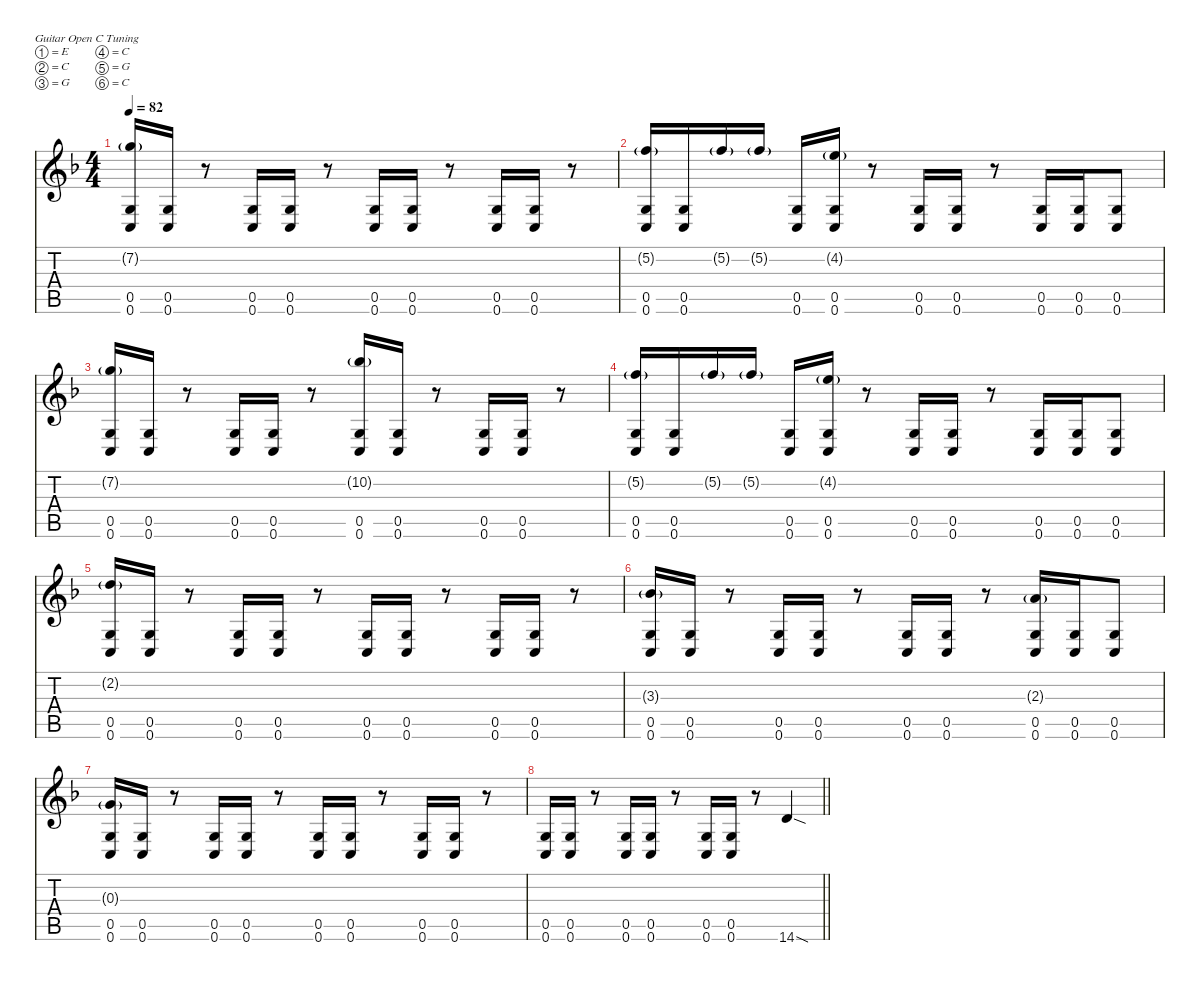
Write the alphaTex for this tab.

\defaultSystemsLayout 4
\hideDynamics
\bracketExtendMode nobrackets
\singleTrackTrackNamePolicy hidden
\multiTrackTrackNamePolicy hidden
\firstSystemTrackNameMode fullname
\firstSystemTrackNameOrientation horizontal
\otherSystemsTrackNameOrientation horizontal
\track ("Guitar 1" "dist.guit.") {defaultSystemsLayout 4 instrument distortionguitar}
\staff {score tabs}
\tuning (E4 C4 G3 C3 G2 C2)
\ts (4 4)
\tempo 82
\clef g2
\ks dminor
(7.2{g acc forcenatural} 0.5{acc forcenatural} 0.6{acc forcenatural}).16{dy f beam Up} (0.5{acc forcenatural} 0.6{acc forcenatural}).16{beam Up} r.8{beam Up} (0.5{acc forcenatural} 0.6{acc forcenatural}).16{beam Up} (0.5{acc forcenatural} 0.6{acc forcenatural}).16{beam Up} r.8{beam Up} (0.5{acc forcenatural} 0.6{acc forcenatural}).16{beam Up} (0.5{acc forcenatural} 0.6{acc forcenatural}).16{beam Up} r.8{beam Up} (0.5{acc forcenatural} 0.6{acc forcenatural}).16{beam Up} (0.5{acc forcenatural} 0.6{acc forcenatural}).16{beam Up} r.8{beam Up} |
(5.2{g acc forcenatural} 0.5{acc forcenatural} 0.6{acc forcenatural}).16{beam Up} (0.5{acc forcenatural} 0.6{acc forcenatural}).16{beam Up} 5.2{g acc forcenatural}.16{dy mf beam Up} 5.2{g acc forcenatural}.16{beam Up} (0.5{acc forcenatural} 0.6{acc forcenatural}).16{dy f beam Up} (4.2{g acc forcenatural} 0.5{acc forcenatural} 0.6{acc forcenatural}).16{beam Up} r.8{beam Up} (0.5{acc forcenatural} 0.6{acc forcenatural}).16{beam Up} (0.5{acc forcenatural} 0.6{acc forcenatural}).16{beam Up} r.8{beam Up} (0.5{acc forcenatural} 0.6{acc forcenatural}).16{beam Up} (0.5{acc forcenatural} 0.6{acc forcenatural}).16{beam Up} (0.5{acc forcenatural} 0.6{acc forcenatural}).8{beam Up} |
(7.2{g acc forcenatural} 0.5{acc forcenatural} 0.6{acc forcenatural}).16{beam Up} (0.5{acc forcenatural} 0.6{acc forcenatural}).16{beam Up} r.8{beam Up} (0.5{acc forcenatural} 0.6{acc forcenatural}).16{beam Up} (0.5{acc forcenatural} 0.6{acc forcenatural}).16{beam Up} r.8{beam Up} (10.2{g acc b} 0.5{acc forcenatural} 0.6{acc forcenatural}).16{beam Up} (0.5{acc forcenatural} 0.6{acc forcenatural}).16{beam Up} r.8{beam Up} (0.5{acc forcenatural} 0.6{acc forcenatural}).16{beam Up} (0.5{acc forcenatural} 0.6{acc forcenatural}).16{beam Up} r.8{beam Up} |
(5.2{g acc forcenatural} 0.5{acc forcenatural} 0.6{acc forcenatural}).16{beam Up} (0.5{acc forcenatural} 0.6{acc forcenatural}).16{beam Up} 5.2{g acc forcenatural}.16{dy mf beam Up} 5.2{g acc forcenatural}.16{beam Up} (0.5{acc forcenatural} 0.6{acc forcenatural}).16{dy f beam Up} (4.2{g acc forcenatural} 0.5{acc forcenatural} 0.6{acc forcenatural}).16{beam Up} r.8{beam Up} (0.5{acc forcenatural} 0.6{acc forcenatural}).16{beam Up} (0.5{acc forcenatural} 0.6{acc forcenatural}).16{beam Up} r.8{beam Up} (0.5{acc forcenatural} 0.6{acc forcenatural}).16{beam Up} (0.5{acc forcenatural} 0.6{acc forcenatural}).16{beam Up} (0.5{acc forcenatural} 0.6{acc forcenatural}).8{beam Up} |
(2.2{g acc forcenatural} 0.5{acc forcenatural} 0.6{acc forcenatural}).16{beam Up} (0.5{acc forcenatural} 0.6{acc forcenatural}).16{beam Up} r.8{beam Up} (0.5{acc forcenatural} 0.6{acc forcenatural}).16{beam Up} (0.5{acc forcenatural} 0.6{acc forcenatural}).16{beam Up} r.8{beam Up} (0.5{acc forcenatural} 0.6{acc forcenatural}).16{beam Up} (0.5{acc forcenatural} 0.6{acc forcenatural}).16{beam Up} r.8{beam Up} (0.5{acc forcenatural} 0.6{acc forcenatural}).16{beam Up} (0.5{acc forcenatural} 0.6{acc forcenatural}).16{beam Up} r.8{beam Up} |
(3.3{g acc b} 0.5{acc forcenatural} 0.6{acc forcenatural}).16{beam Up} (0.5{acc forcenatural} 0.6{acc forcenatural}).16{beam Up} r.8{beam Up} (0.5{acc forcenatural} 0.6{acc forcenatural}).16{beam Up} (0.5{acc forcenatural} 0.6{acc forcenatural}).16{beam Up} r.8{beam Up} (0.5{acc forcenatural} 0.6{acc forcenatural}).16{beam Up} (0.5{acc forcenatural} 0.6{acc forcenatural}).16{beam Up} r.8{beam Up} (2.3{g acc forcenatural} 0.5{acc forcenatural} 0.6{acc forcenatural}).16{beam Up} (0.5{acc forcenatural} 0.6{acc forcenatural}).16{beam Up} (0.5{acc forcenatural} 0.6{acc forcenatural}).8{beam Up} |
(0.3{g acc forcenatural} 0.5{acc forcenatural} 0.6{acc forcenatural}).16{beam Up} (0.5{acc forcenatural} 0.6{acc forcenatural}).16{beam Up} r.8{beam Up} (0.5{acc forcenatural} 0.6{acc forcenatural}).16{beam Up} (0.5{acc forcenatural} 0.6{acc forcenatural}).16{beam Up} r.8{beam Up} (0.5{acc forcenatural} 0.6{acc forcenatural}).16{beam Up} (0.5{acc forcenatural} 0.6{acc forcenatural}).16{beam Up} r.8{beam Up} (0.5{acc forcenatural} 0.6{acc forcenatural}).16{beam Up} (0.5{acc forcenatural} 0.6{acc forcenatural}).16{beam Up} r.8{beam Up} |
\barLineRight lightlight
(0.5{acc forcenatural} 0.6{acc forcenatural}).16{beam Up} (0.5{acc forcenatural} 0.6{acc forcenatural}).16{beam Up} r.8{beam Up} (0.5{acc forcenatural} 0.6{acc forcenatural}).16{beam Up} (0.5{acc forcenatural} 0.6{acc forcenatural}).16{beam Up} r.8{beam Up} (0.5{acc forcenatural} 0.6{acc forcenatural}).16{beam Up} (0.5{acc forcenatural} 0.6{acc forcenatural}).16{beam Up} r.8{beam Up} 14.6{sod acc forcenatural}.4{beam Up}
